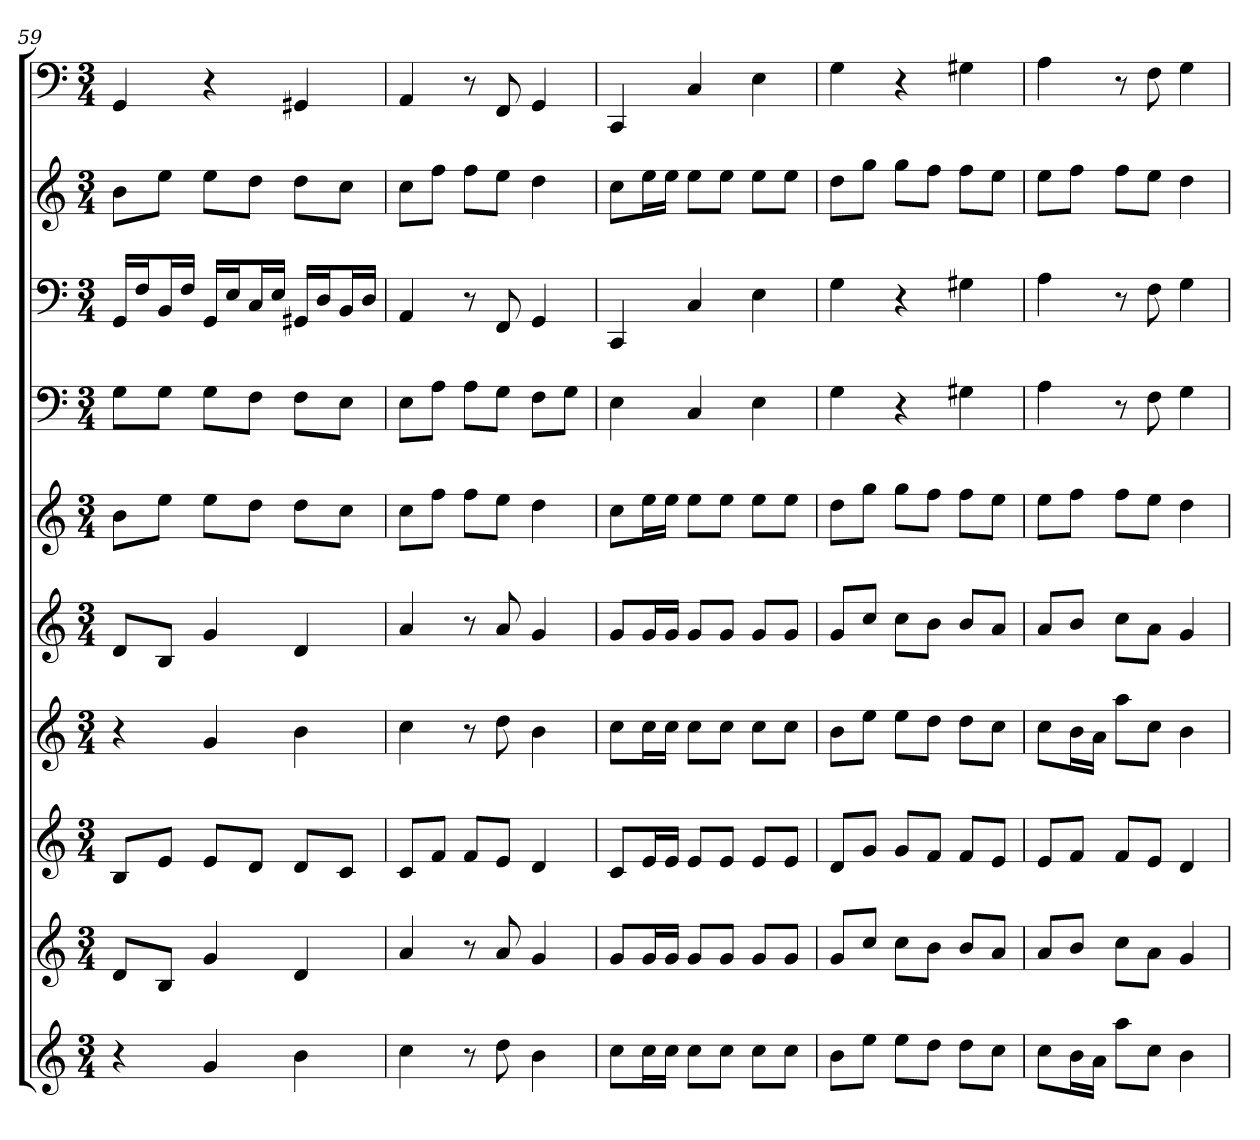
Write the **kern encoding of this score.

**kern	**kern	**kern	**kern	**kern	**kern	**kern	**kern	**kern	**kern
*part10	*part9	*part8	*part7	*part6	*part5	*part4	*part3	*part2	*part1
*staff10	*staff9	*staff8	*staff7	*staff6	*staff5	*staff4	*staff3	*staff2	*staff1
*clefG2	*clefG2	*clefG2	*clefG2	*clefG2	*clefG2	*clefF4	*clefF4	*clefG2	*clefF4
*k[]	*k[]	*k[]	*k[]	*k[]	*k[]	*k[]	*k[]	*k[]	*k[]
*C:	*C:	*C:	*C:	*C:	*C:	*C:	*C:	*C:	*C:
*M3/4	*M3/4	*M3/4	*M3/4	*M3/4	*M3/4	*M3/4	*M3/4	*M3/4	*M3/4
=59	=59	=59	=59	=59	=59	=59	=59	=59	=59
4r	8d/L	8B/L	4r	8d/L	8b\L	8G\L	16GG/LL	8b\L	4GG
.	.	.	.	.	.	.	16F/J	.	.
.	8B/J	8e/J	.	8B/J	8ee\J	8G\J	16BB/L	8ee\J	.
.	.	.	.	.	.	.	16F/JJ	.	.
4g	4g	8e/L	4g	4g	8ee\L	8G\L	16GG/LL	8ee\L	4r
.	.	.	.	.	.	.	16E/J	.	.
.	.	8d/J	.	.	8dd\J	8F\J	16C/L	8dd\J	.
.	.	.	.	.	.	.	16E/JJ	.	.
4b	4d	8d/L	4b	4d	8dd\L	8F\L	16GG#X/LL	8dd\L	4GG#X
.	.	.	.	.	.	.	16D/J	.	.
.	.	8c/J	.	.	8cc\J	8E\J	16BB/L	8cc\J	.
.	.	.	.	.	.	.	16D/JJ	.	.
=60	=60	=60	=60	=60	=60	=60	=60	=60	=60
4cc	4a	8c/L	4cc	4a	8cc\L	8E\L	4AA	8cc\L	4AA
.	.	8f/J	.	.	8ff\J	8A\J	.	8ff\J	.
8r	8r	8f/L	8r	8r	8ff\L	8A\L	8r	8ff\L	8r
8dd	8a	8e/J	8dd	8a	8ee\J	8G\J	8FF	8ee\J	8FF
4b	4g	4d	4b	4g	4dd	8F\L	4GG	4dd	4GG
.	.	.	.	.	.	8G\J	.	.	.
=61	=61	=61	=61	=61	=61	=61	=61	=61	=61
8cc\L	8g/L	8c/L	8cc\L	8g/L	8cc\L	4E	4CC	8cc\L	4CC
16cc\L	16g/L	16e/L	16cc\L	16g/L	16ee\L	.	.	16ee\L	.
16cc\JJ	16g/JJ	16e/JJ	16cc\JJ	16g/JJ	16ee\JJ	.	.	16ee\JJ	.
8cc\L	8g/L	8e/L	8cc\L	8g/L	8ee\L	4C	4C	8ee\L	4C
8cc\J	8g/J	8e/J	8cc\J	8g/J	8ee\J	.	.	8ee\J	.
8cc\L	8g/L	8e/L	8cc\L	8g/L	8ee\L	4E	4E	8ee\L	4E
8cc\J	8g/J	8e/J	8cc\J	8g/J	8ee\J	.	.	8ee\J	.
=62	=62	=62	=62	=62	=62	=62	=62	=62	=62
8b\L	8g/L	8d/L	8b\L	8g/L	8dd\L	4G	4G	8dd\L	4G
8ee\J	8cc/J	8g/J	8ee\J	8cc/J	8gg\J	.	.	8gg\J	.
8ee\L	8cc\L	8g/L	8ee\L	8cc\L	8gg\L	4r	4r	8gg\L	4r
8dd\J	8b\J	8f/J	8dd\J	8b\J	8ff\J	.	.	8ff\J	.
8dd\L	8b/L	8f/L	8dd\L	8b/L	8ff\L	4G#X	4G#X	8ff\L	4G#X
8cc\J	8a/J	8e/J	8cc\J	8a/J	8ee\J	.	.	8ee\J	.
=63	=63	=63	=63	=63	=63	=63	=63	=63	=63
8cc\L	8a/L	8e/L	8cc\L	8a/L	8ee\L	4A	4A	8ee\L	4A
16b\L	8b/J	8f/J	16b\L	8b/J	8ff\J	.	.	8ff\J	.
16a\JJ	.	.	16a\JJ	.	.	.	.	.	.
8aa\L	8cc\L	8f/L	8aa\L	8cc\L	8ff\L	8r	8r	8ff\L	8r
8cc\J	8a\J	8e/J	8cc\J	8a\J	8ee\J	8F	8F	8ee\J	8F
4b	4g	4d	4b	4g	4dd	4G	4G	4dd	4G
=	=	=	=	=	=	=	=	=	=
*-	*-	*-	*-	*-	*-	*-	*-	*-	*-
